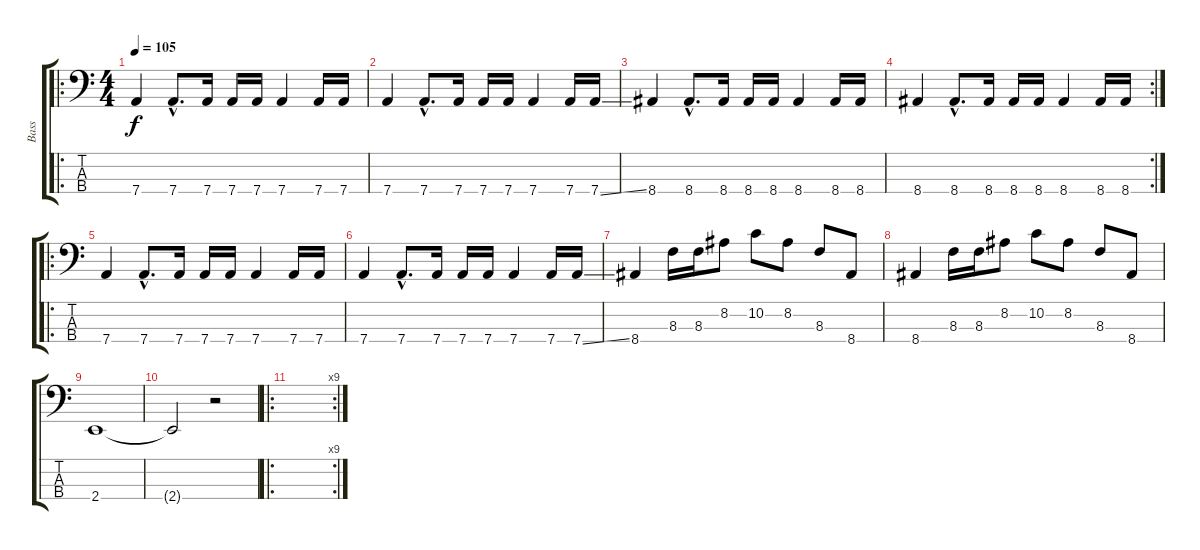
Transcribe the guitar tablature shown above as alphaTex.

\track ("Bass" "Bass") {instrument electricbasspick}
\staff {score tabs}
\tuning (G2 D2 A1 D1) {hide}
\ro
\ts (4 4)
\tempo 105
\clef f4
\ks c
7.4.4{dy f} 7.4{hac}.8{d} 7.4.16 7.4.16 7.4.16 7.4.4 7.4.16 7.4.16 |
7.4.4 7.4{hac}.8{d} 7.4.16 7.4.16 7.4.16 7.4.4 7.4.16 7.4{ss}.16 |
8.4.4 8.4{hac}.8{d} 8.4.16 8.4.16 8.4.16 8.4.4 8.4.16 8.4.16 |
\rc 2
8.4.4 8.4{hac}.8{d} 8.4.16 8.4.16 8.4.16 8.4.4 8.4.16 8.4.16 |
\ro
7.4.4 7.4{hac}.8{d} 7.4.16 7.4.16 7.4.16 7.4.4 7.4.16 7.4.16 |
7.4.4 7.4{hac}.8{d} 7.4.16 7.4.16 7.4.16 7.4.4 7.4.16 7.4{ss}.16 |
8.4.4 8.3.16 8.3.16 8.2.8 10.2.8 8.2.8 8.3.8 8.4.8 |
8.4.4 8.3.16 8.3.16 8.2.8 10.2.8 8.2.8 8.3.8 8.4.8 |
2.4.1 |
2.4{t}.2 r.2 |
\ro
\rc 9
